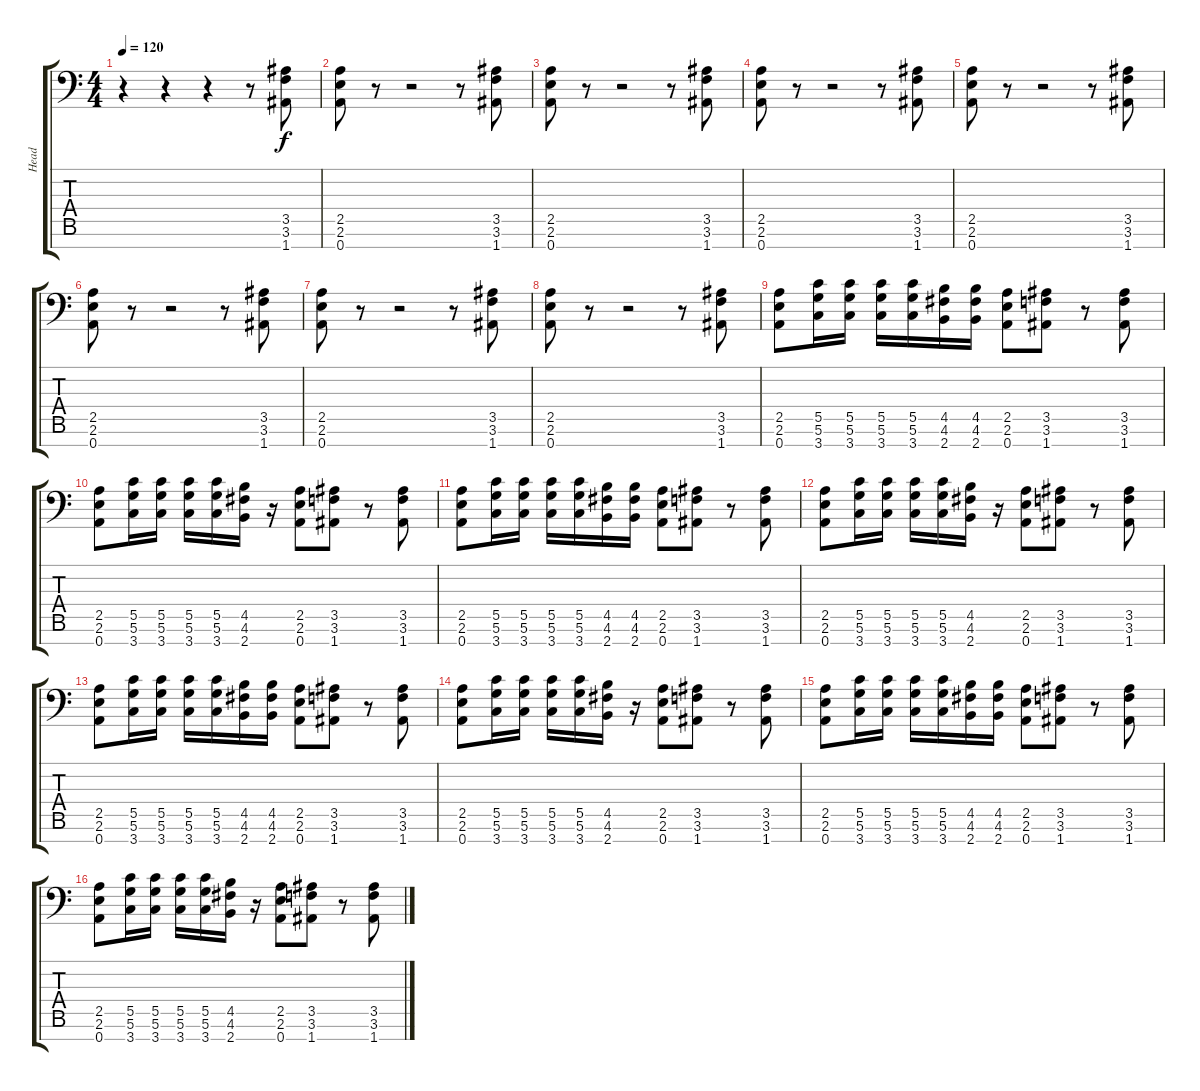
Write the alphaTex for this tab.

\track ("Head" "Head") {instrument distortionguitar}
\staff {score tabs}
\tuning (D4 A3 F3 C3 G2 D2 A1) {hide}
\ts (4 4)
\tempo 120
\clef f4
\ks c
r.4{dy f instrument distortionguitar} r.4 r.4 r.8 (3.5 3.6 1.7).8 |
(2.5 2.6 0.7).8 r.8 r.2 r.8 (3.5 3.6 1.7).8 |
(2.5 2.6 0.7).8 r.8 r.2 r.8 (3.5 3.6 1.7).8 |
(2.5 2.6 0.7).8 r.8 r.2 r.8 (3.5 3.6 1.7).8 |
(2.5 2.6 0.7).8 r.8 r.2 r.8 (3.5 3.6 1.7).8 |
(2.5 2.6 0.7).8 r.8 r.2 r.8 (3.5 3.6 1.7).8 |
(2.5 2.6 0.7).8 r.8 r.2 r.8 (3.5 3.6 1.7).8 |
(2.5 2.6 0.7).8 r.8 r.2 r.8 (3.5 3.6 1.7).8 |
(2.5 2.6 0.7).8 (5.5 5.6 3.7).16 (5.5 5.6 3.7).16 (5.5 5.6 3.7).16 (5.5 5.6 3.7).16 (4.5 4.6 2.7).16 (4.5 4.6 2.7).16 (2.5 2.6 0.7).8 (3.5 3.6 1.7).8 r.8 (3.5 3.6 1.7).8 |
(2.5 2.6 0.7).8 (5.5 5.6 3.7).16 (5.5 5.6 3.7).16 (5.5 5.6 3.7).16 (5.5 5.6 3.7).16 (4.5 4.6 2.7).16 r.16 (2.5 2.6 0.7).8 (3.5 3.6 1.7).8 r.8 (3.5 3.6 1.7).8 |
(2.5 2.6 0.7).8 (5.5 5.6 3.7).16 (5.5 5.6 3.7).16 (5.5 5.6 3.7).16 (5.5 5.6 3.7).16 (4.5 4.6 2.7).16 (4.5 4.6 2.7).16 (2.5 2.6 0.7).8 (3.5 3.6 1.7).8 r.8 (3.5 3.6 1.7).8 |
(2.5 2.6 0.7).8 (5.5 5.6 3.7).16 (5.5 5.6 3.7).16 (5.5 5.6 3.7).16 (5.5 5.6 3.7).16 (4.5 4.6 2.7).16 r.16 (2.5 2.6 0.7).8 (3.5 3.6 1.7).8 r.8 (3.5 3.6 1.7).8 |
(2.5 2.6 0.7).8 (5.5 5.6 3.7).16 (5.5 5.6 3.7).16 (5.5 5.6 3.7).16 (5.5 5.6 3.7).16 (4.5 4.6 2.7).16 (4.5 4.6 2.7).16 (2.5 2.6 0.7).8 (3.5 3.6 1.7).8 r.8 (3.5 3.6 1.7).8 |
(2.5 2.6 0.7).8 (5.5 5.6 3.7).16 (5.5 5.6 3.7).16 (5.5 5.6 3.7).16 (5.5 5.6 3.7).16 (4.5 4.6 2.7).16 r.16 (2.5 2.6 0.7).8 (3.5 3.6 1.7).8 r.8 (3.5 3.6 1.7).8 |
(2.5 2.6 0.7).8 (5.5 5.6 3.7).16 (5.5 5.6 3.7).16 (5.5 5.6 3.7).16 (5.5 5.6 3.7).16 (4.5 4.6 2.7).16 (4.5 4.6 2.7).16 (2.5 2.6 0.7).8 (3.5 3.6 1.7).8 r.8 (3.5 3.6 1.7).8 |
(2.5 2.6 0.7).8 (5.5 5.6 3.7).16 (5.5 5.6 3.7).16 (5.5 5.6 3.7).16 (5.5 5.6 3.7).16 (4.5 4.6 2.7).16 r.16 (2.5 2.6 0.7).8 (3.5 3.6 1.7).8 r.8 (3.5 3.6 1.7).8
